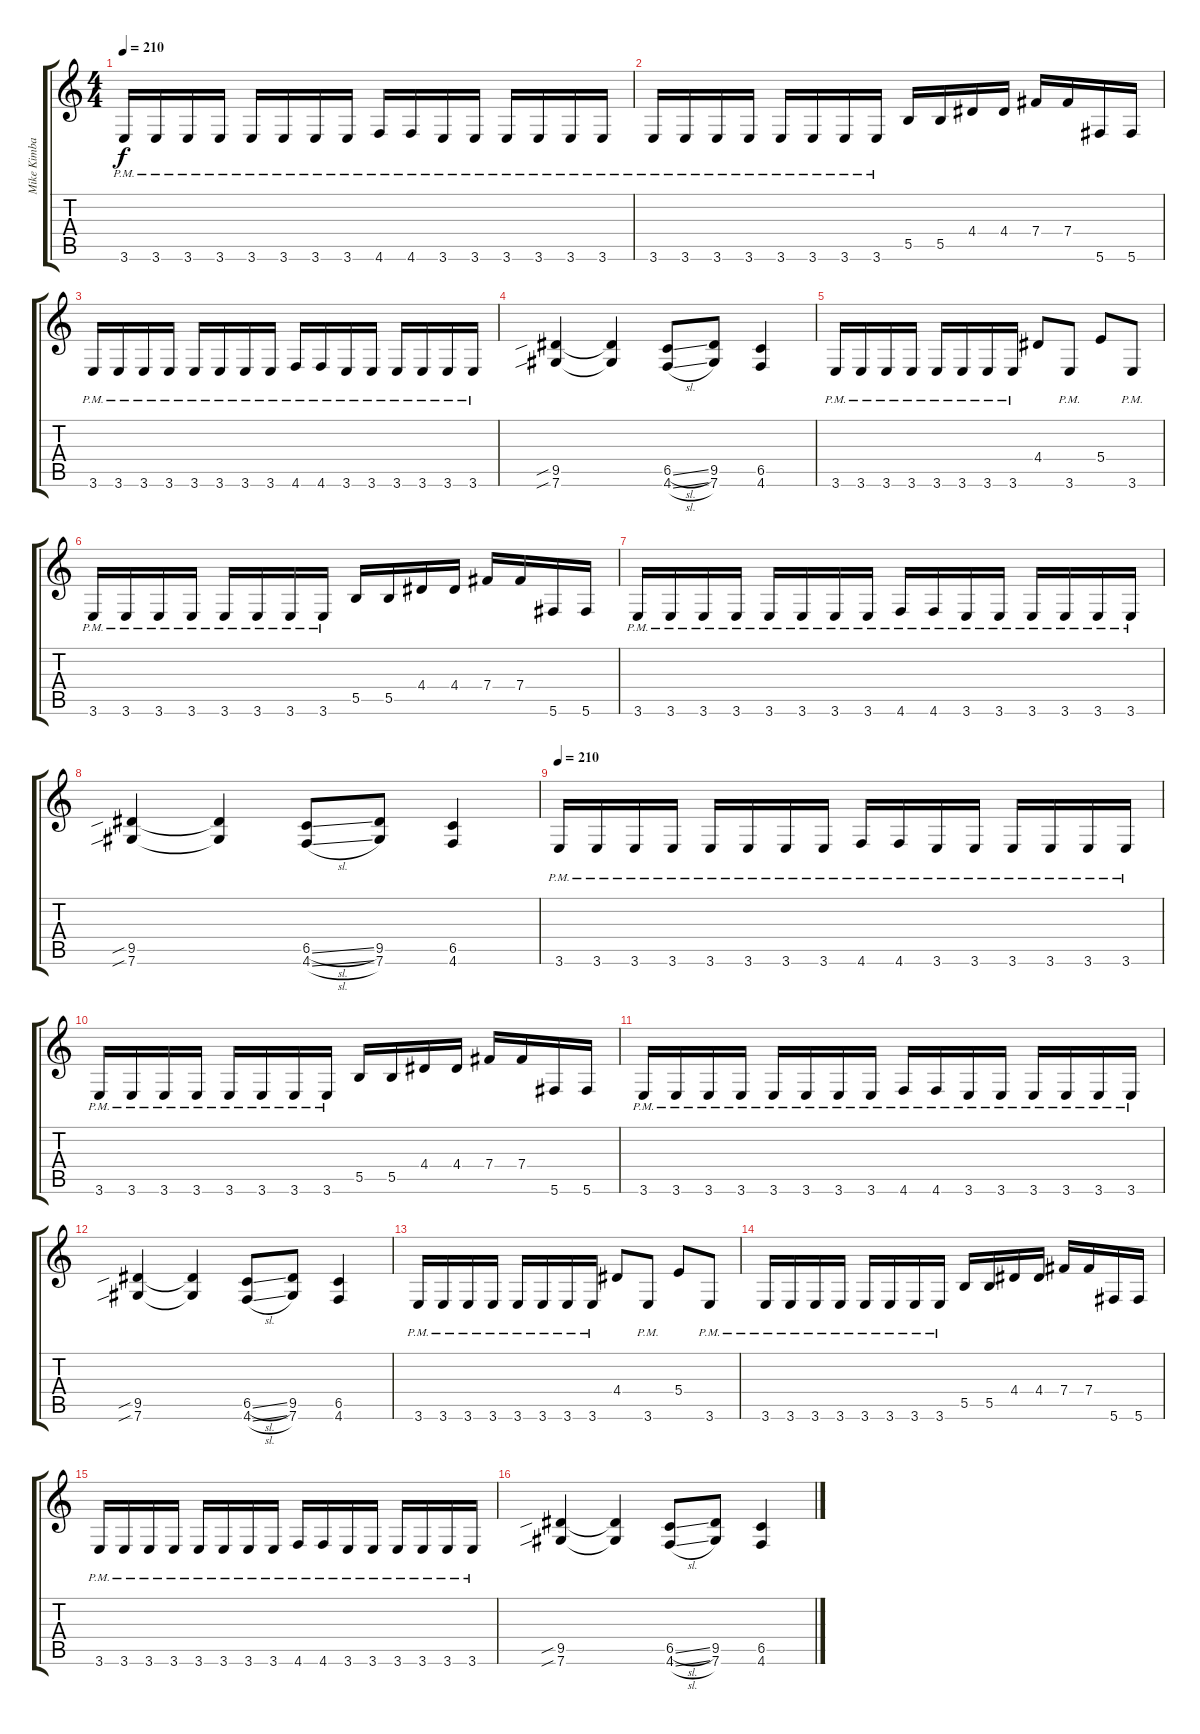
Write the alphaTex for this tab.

\track ("Mike Kimball" "Mike Kimba") {instrument distortionguitar}
\staff {score tabs}
\tuning (Db4 Ab3 E3 B2 Gb2 Db2) {hide}
\ts (4 4)
\tempo 210
\clef g2
\ks c
3.6{pm}.16{dy f} 3.6{pm}.16 3.6{pm}.16 3.6{pm}.16 3.6{pm}.16 3.6{pm}.16 3.6{pm}.16 3.6{pm}.16 4.6{pm}.16 4.6{pm}.16 3.6{pm}.16 3.6{pm}.16 3.6{pm}.16 3.6{pm}.16 3.6{pm}.16 3.6{pm}.16 |
3.6{pm}.16 3.6{pm}.16 3.6{pm}.16 3.6{pm}.16 3.6{pm}.16 3.6{pm}.16 3.6{pm}.16 3.6{pm}.16 5.5.16 5.5.16 4.4.16 4.4.16 7.4.16 7.4.16 5.6.16 5.6.16 |
3.6{pm}.16 3.6{pm}.16 3.6{pm}.16 3.6{pm}.16 3.6{pm}.16 3.6{pm}.16 3.6{pm}.16 3.6{pm}.16 4.6{pm}.16 4.6{pm}.16 3.6{pm}.16 3.6{pm}.16 3.6{pm}.16 3.6{pm}.16 3.6{pm}.16 3.6{pm}.16 |
(9.5{sib} 7.6{sib}).4 (9.5{t} 7.6{t}).4 (6.5{sl} 4.6{sl}).8 (9.5 7.6).8 (6.5 4.6).4 |
3.6{pm}.16 3.6{pm}.16 3.6{pm}.16 3.6{pm}.16 3.6{pm}.16 3.6{pm}.16 3.6{pm}.16 3.6{pm}.16 4.4.8 3.6{pm}.8 5.4.8 3.6{pm}.8 |
3.6{pm}.16 3.6{pm}.16 3.6{pm}.16 3.6{pm}.16 3.6{pm}.16 3.6{pm}.16 3.6{pm}.16 3.6{pm}.16 5.5.16 5.5.16 4.4.16 4.4.16 7.4.16 7.4.16 5.6.16 5.6.16 |
3.6{pm}.16 3.6{pm}.16 3.6{pm}.16 3.6{pm}.16 3.6{pm}.16 3.6{pm}.16 3.6{pm}.16 3.6{pm}.16 4.6{pm}.16 4.6{pm}.16 3.6{pm}.16 3.6{pm}.16 3.6{pm}.16 3.6{pm}.16 3.6{pm}.16 3.6{pm}.16 |
(9.5{sib} 7.6{sib}).4 (9.5{t} 7.6{t}).4 (6.5{sl} 4.6{sl}).8 (9.5 7.6).8 (6.5 4.6).4 |
\tempo 210
3.6{pm}.16 3.6{pm}.16 3.6{pm}.16 3.6{pm}.16 3.6{pm}.16 3.6{pm}.16 3.6{pm}.16 3.6{pm}.16 4.6{pm}.16 4.6{pm}.16 3.6{pm}.16 3.6{pm}.16 3.6{pm}.16 3.6{pm}.16 3.6{pm}.16 3.6{pm}.16 |
3.6{pm}.16 3.6{pm}.16 3.6{pm}.16 3.6{pm}.16 3.6{pm}.16 3.6{pm}.16 3.6{pm}.16 3.6{pm}.16 5.5.16 5.5.16 4.4.16 4.4.16 7.4.16 7.4.16 5.6.16 5.6.16 |
3.6{pm}.16 3.6{pm}.16 3.6{pm}.16 3.6{pm}.16 3.6{pm}.16 3.6{pm}.16 3.6{pm}.16 3.6{pm}.16 4.6{pm}.16 4.6{pm}.16 3.6{pm}.16 3.6{pm}.16 3.6{pm}.16 3.6{pm}.16 3.6{pm}.16 3.6{pm}.16 |
(9.5{sib} 7.6{sib}).4 (9.5{t} 7.6{t}).4 (6.5{sl} 4.6{sl}).8 (9.5 7.6).8 (6.5 4.6).4 |
3.6{pm}.16 3.6{pm}.16 3.6{pm}.16 3.6{pm}.16 3.6{pm}.16 3.6{pm}.16 3.6{pm}.16 3.6{pm}.16 4.4.8 3.6{pm}.8 5.4.8 3.6{pm}.8 |
3.6{pm}.16 3.6{pm}.16 3.6{pm}.16 3.6{pm}.16 3.6{pm}.16 3.6{pm}.16 3.6{pm}.16 3.6{pm}.16 5.5.16 5.5.16 4.4.16 4.4.16 7.4.16 7.4.16 5.6.16 5.6.16 |
3.6{pm}.16 3.6{pm}.16 3.6{pm}.16 3.6{pm}.16 3.6{pm}.16 3.6{pm}.16 3.6{pm}.16 3.6{pm}.16 4.6{pm}.16 4.6{pm}.16 3.6{pm}.16 3.6{pm}.16 3.6{pm}.16 3.6{pm}.16 3.6{pm}.16 3.6{pm}.16 |
(9.5{sib} 7.6{sib}).4 (9.5{t} 7.6{t}).4 (6.5{sl} 4.6{sl}).8 (9.5 7.6).8 (6.5 4.6).4
